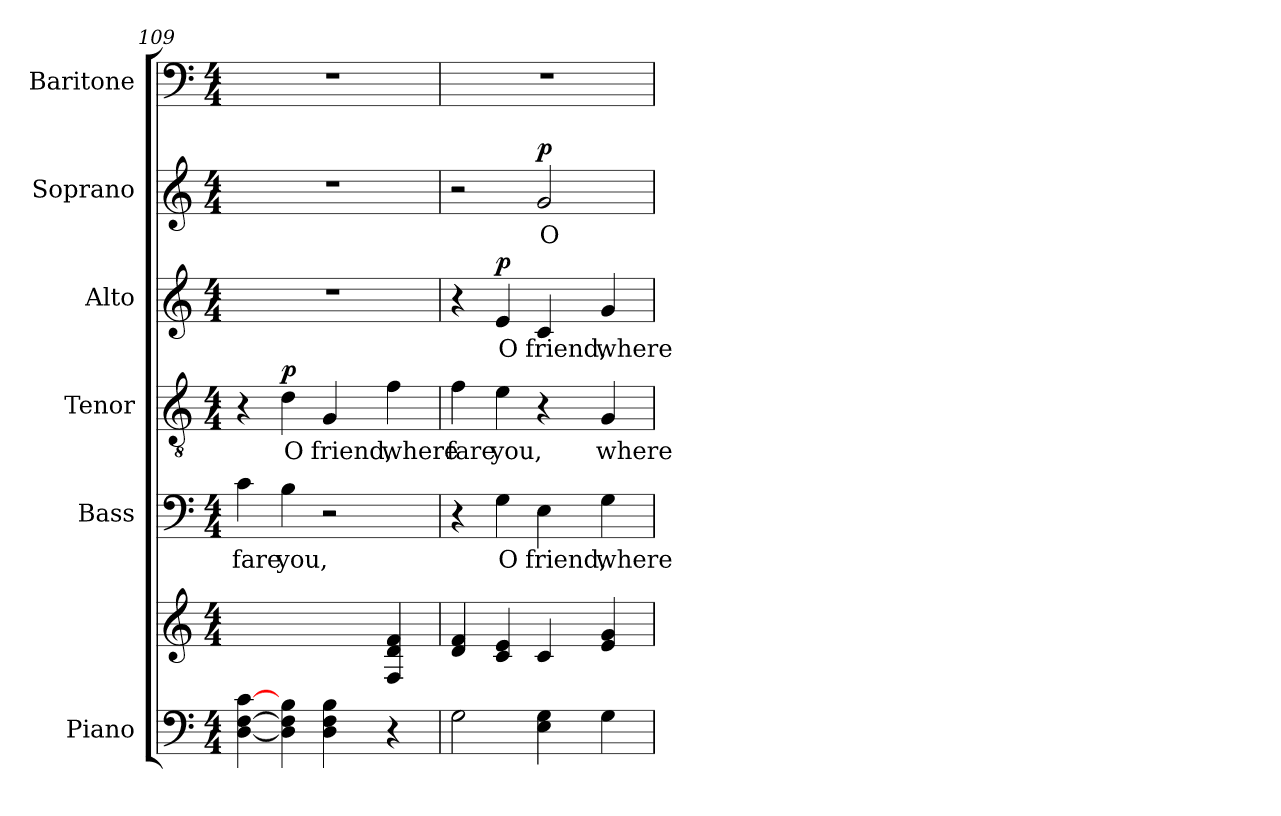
**kern	**kern	**kern	**text	**kern	**text	**dynam	**kern	**text	**dynam	**kern	**text	**dynam	**kern
*part6	*part6	*part5	*part5	*part4	*part4	*part4	*part3	*part3	*part3	*part2	*part2	*part2	*part1
*staff7	*staff6	*staff5	*staff5	*staff4	*staff4	*staff4	*staff3	*staff3	*staff3	*staff2	*staff2	*staff2	*staff1
*I"Piano	*	*I"Bass	*	*I"Tenor	*	*	*I"Alto	*	*	*I"Soprano	*	*	*I"Baritone
*	*	*I'B	*	*I'T	*	*	*I'A	*	*	*I'S	*	*	*
!!LO:PB:g=z
*clefF4	*clefG2	*clefF4	*	*clefGv2	*	*	*clefG2	*	*	*clefG2	*	*	*clefF4
*k[]	*k[]	*k[]	*	*k[]	*	*	*k[]	*	*	*k[]	*	*	*k[]
*M4/4	*M4/4	*M4/4	*	*M4/4	*	*	*M4/4	*	*	*M4/4	*	*	*M4/4
=109	=109	=109	=109	=109	=109	=109	=109	=109	=109	=109	=109	=109	=109
*^	*^	*	*	*	*	*	*	*	*	*	*	*	*
!	!	!	!	!	!LO:LY:b	!	!	!	!	!	!	!	!	!	!
[4D\ [4F\ [4c\	4ryy	2ryy	2ryy	4c\	fare	4r	.	.	1r	.	.	1r	.	.	1r
!	!	!	!	!	!LO:LY:b	!	!LO:LY:b	!LO:DY:b	!	!	!	!	!	!	!
4D\] 4F\] 4B\	4ryy	.	.	4B\	you,	4d\	O	p	.	.	.	.	.	.	.
!	!	!	!	!	!	!	!LO:LY:b	!	!	!	!	!	!	!	!
4D\ 4F\ 4B\	4ryy	4ryy	2ryy	2r	.	4G/	friend,	.	.	.	.	.	.	.	.
!	!	!	!	!	!	!	!LO:LY:b	!	!	!	!	!	!	!	!
4r	4ryy	4F/ 4d/ 4f/	.	.	.	4f\	where	.	.	.	.	.	.	.	.
=110	=110	=110	=110	=110	=110	=110	=110	=110	=110	=110	=110	=110	=110	=110	=110
!	!	!	!	!	!	!	!LO:LY:b	!	!	!	!	!	!	!	!
2G\	4ryy	4d/ 4f/	2ryy	4r	.	4f\	fare	.	4r	.	.	2r	.	.	1r
!	!	!	!	!	!LO:LY:b	!	!LO:LY:b	!	!	!LO:LY:b	!LO:DY:b	!	!	!	!
.	4ryy	4c/ 4e/	.	4G\	O	4e\	you,	.	4e/	O	p	.	.	.	.
!	!	!	!	!	!LO:LY:b	!	!	!	!	!LO:LY:b	!	!	!LO:LY:b	!LO:DY:b	!
4E\ 4G\	4ryy	4c/	2ryy	4E\	friend,	4r	.	.	4c/	friend,	.	2g/	O	p	.
!	!	!	!	!	!LO:LY:b	!	!LO:LY:b	!	!	!LO:LY:b	!	!	!	!	!
4G\	4ryy	4e/ 4g/	.	4G\	where	4G/	where	.	4g/	where	.	.	.	.	.
*v	*v	*	*	*	*	*	*	*	*	*	*	*	*	*	*
*	*v	*v	*	*	*	*	*	*	*	*	*	*	*	*
=	=	=	=	=	=	=	=	=	=	=	=	=	=
*-	*-	*-	*-	*-	*-	*-	*-	*-	*-	*-	*-	*-	*-
